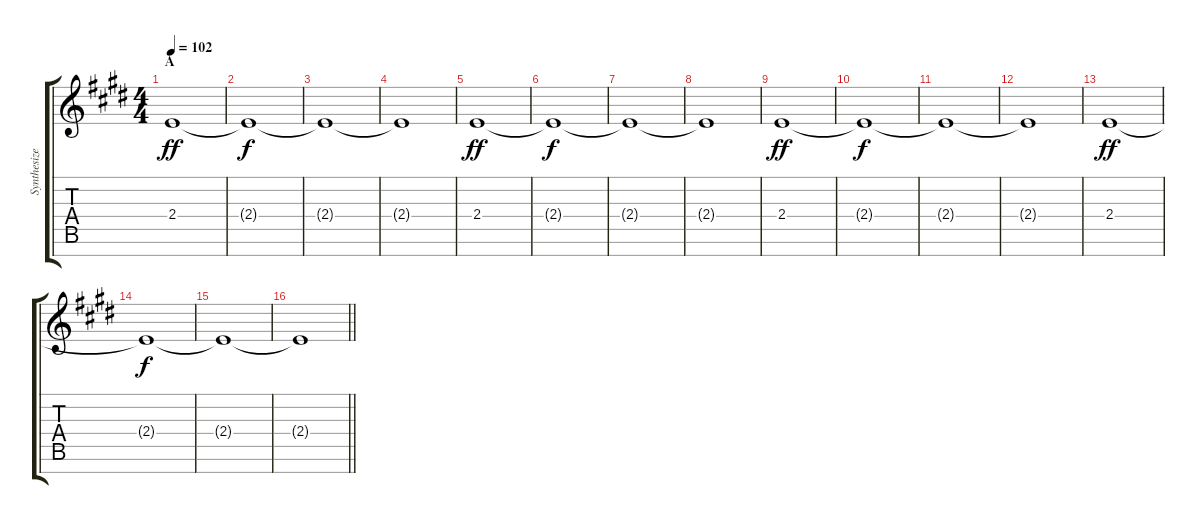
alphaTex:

\track ("Synthesizer" "Synthesize") {instrument pad2warm}
\staff {score tabs}
\tuning (E5 B4 G4 D4 A3 E3 B2) {hide}
\ts (4 4)
\section ("" "A")
\tempo 102
\clef g2
\ks e
2.4.1{dy ff} |
2.4{t}.1{dy f} |
2.4{t}.1 |
2.4{t}.1 |
2.4.1{dy ff} |
2.4{t}.1{dy f} |
2.4{t}.1 |
2.4{t}.1 |
2.4.1{dy ff} |
2.4{t}.1{dy f} |
2.4{t}.1 |
2.4{t}.1 |
2.4.1{dy ff} |
2.4{t}.1{dy f} |
2.4{t}.1 |
\barLineRight lightlight
2.4{t}.1
